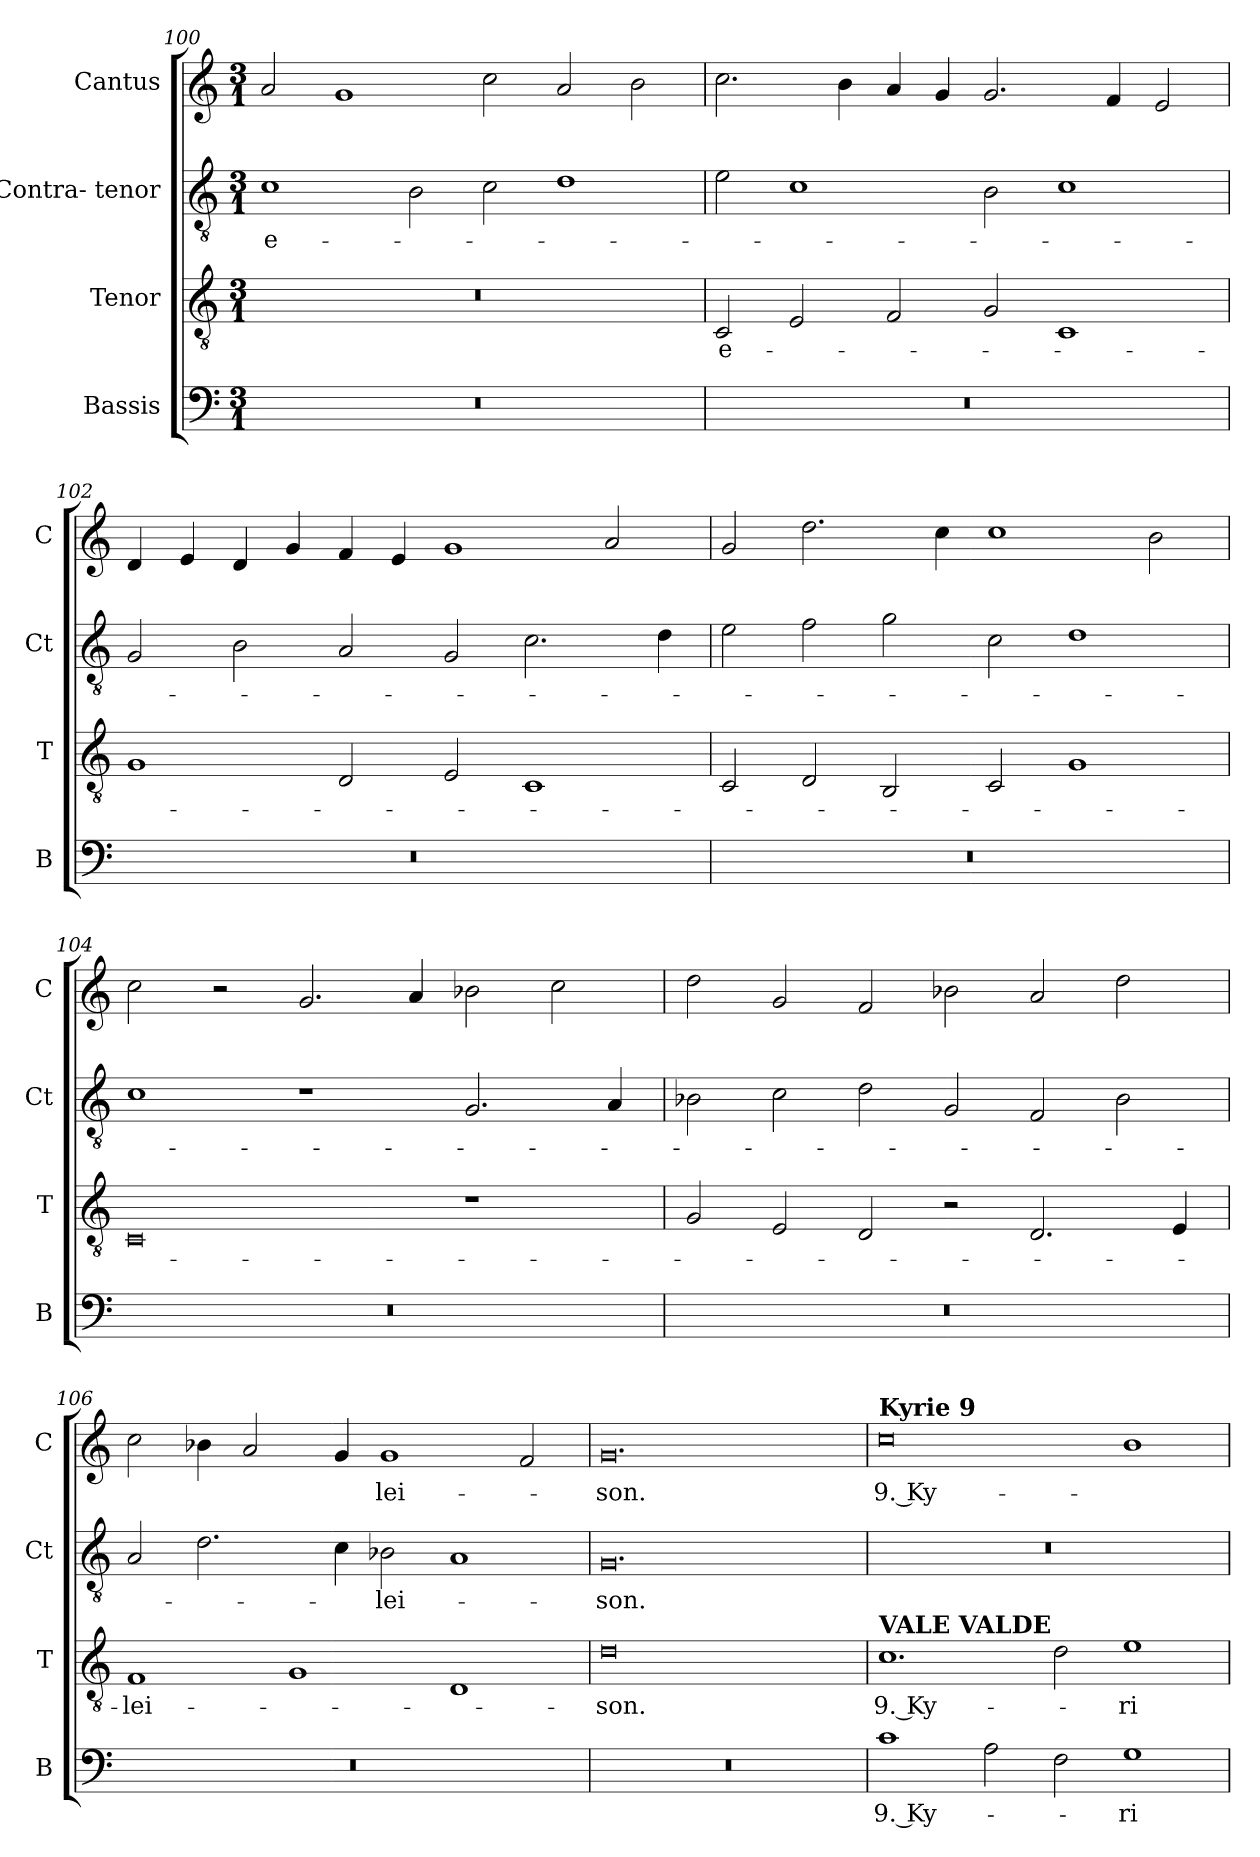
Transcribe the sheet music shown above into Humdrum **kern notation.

**kern	**text	**kern	**text	**kern	**text	**kern	**text
*part4	*part4	*part3	*part3	*part2	*part2	*part1	*part1
*staff4	*staff4	*staff3	*staff3	*staff2	*staff2	*staff1	*staff1
*I"Bassis	*	*I"Tenor	*	*I"Contra- tenor	*	*I"Cantus	*
*I'B	*	*I'T	*	*I'Ct	*	*I'C	*
*clefF4	*	*clefGv2	*	*clefGv2	*	*clefG2	*
*k[]	*	*k[]	*	*k[]	*	*k[]	*
*C:	*	*C:	*	*C:	*	*C:	*
*M3/1	*	*M3/1	*	*M3/1	*	*M3/1	*
=100	=100	=100	=100	=100	=100	=100	=100
!	!	!	!	!	!LO:LY:b	!	!
0.r	.	0.r	.	1c	e-	2a/	.
.	.	.	.	.	.	1g	.
.	.	.	.	2B\	.	.	.
.	.	.	.	2c\	.	2cc\	.
.	.	.	.	1d	.	2a/	.
.	.	.	.	.	.	2b\	.
=101	=101	=101	=101	=101	=101	=101	=101
!	!	!	!LO:LY:b	!	!	!	!
0.r	.	2C/	e-	2e\	.	2.cc\	.
.	.	2E/	.	1c	.	.	.
.	.	.	.	.	.	4b\	.
.	.	2F/	.	.	.	4a/	.
.	.	.	.	.	.	4g/	.
.	.	2G/	.	2B\	.	2.g/	.
.	.	1C	.	1c	.	.	.
.	.	.	.	.	.	4f/	.
.	.	.	.	.	.	2e/	.
=102	=102	=102	=102	=102	=102	=102	=102
0.r	.	1G	.	2G/	.	4d/	.
.	.	.	.	.	.	4e/	.
.	.	.	.	2B\	.	4d/	.
.	.	.	.	.	.	4g/	.
.	.	2D/	.	2A/	.	4f/	.
.	.	.	.	.	.	4e/	.
.	.	2E/	.	2G/	.	1g	.
.	.	1C	.	2.c\	.	.	.
.	.	.	.	.	.	2a/	.
.	.	.	.	4d\	.	.	.
!!LO:LB:g=z
=103	=103	=103	=103	=103	=103	=103	=103
0.r	.	2C/	.	2e\	.	2g/	.
.	.	2D/	.	2f\	.	2.dd\	.
.	.	2BB/	.	2g\	.	.	.
.	.	.	.	.	.	4cc\	.
.	.	2C/	.	2c\	.	1cc	.
.	.	1G	.	1d	.	.	.
.	.	.	.	.	.	2b\	.
=104	=104	=104	=104	=104	=104	=104	=104
0.r	.	0C	.	1c	.	2cc\	.
.	.	.	.	.	.	2r	.
.	.	.	.	1r	.	2.g/	.
.	.	.	.	.	.	4a/	.
.	.	1r	.	2.G/	.	2b-\	.
.	.	.	.	.	.	2cc\	.
.	.	.	.	4A/	.	.	.
=105	=105	=105	=105	=105	=105	=105	=105
0.r	.	2G/	.	2B-X\	.	2dd\	.
.	.	2E/	.	2c\	.	2g/	.
.	.	2D/	.	2d\	.	2f/	.
.	.	2r	.	2G/	.	2b-X\	.
.	.	2.D/	.	2F/	.	2a/	.
.	.	.	.	2B-\	.	2dd\	.
.	.	4E/	.	.	.	.	.
=106	=106	=106	=106	=106	=106	=106	=106
!	!	!	!LO:LY:b	!	!	!	!
0.r	.	1F	-lei-	2A/	.	2cc\	.
.	.	.	.	2.d\	.	4b-X\	.
.	.	.	.	.	.	2a/	.
.	.	1G	.	.	.	.	.
.	.	.	.	4c\	.	4g/	.
!	!	!	!	!	!LO:LY:b	!	!LO:LY:b
.	.	.	.	2B-\	-lei-	1g	-lei-
.	.	1D	.	1A	.	.	.
.	.	.	.	.	.	2f/	.
=107	=107	=107	=107	=107	=107	=107	=107
!	!	!	!LO:LY:b	!	!LO:LY:b	!	!LO:LY:b
0.r	.	0d	-son.	0.G	-son.	0.g	-son.
.	.	1ryy	.	.	.	.	.
!!LO:LB:g=z
=108!	=108!	=108!	=108!	=108!	=108!	=108!	=108!
!	!	!	!	!	!	!LO:TX:a:B:t=Kyrie 9	!
!	!	!LO:TX:a:B:t=VALE VALDE	!	!	!	!	!
!	!LO:LY:b	!	!LO:LY:b	!	!	!	!LO:LY:b
1c	9. Ky-	1.c	9. Ky-	0.r	.	0cc	9. Ky-
2A\	.	.	.	.	.	.	.
2F\	.	2d\	.	.	.	.	.
!	!LO:LY:b	!	!LO:LY:b	!	!	!	!
1G	-ri-	1e	-ri-	.	.	1b	.
=	=	=	=	=	=	=	=
*-	*-	*-	*-	*-	*-	*-	*-
